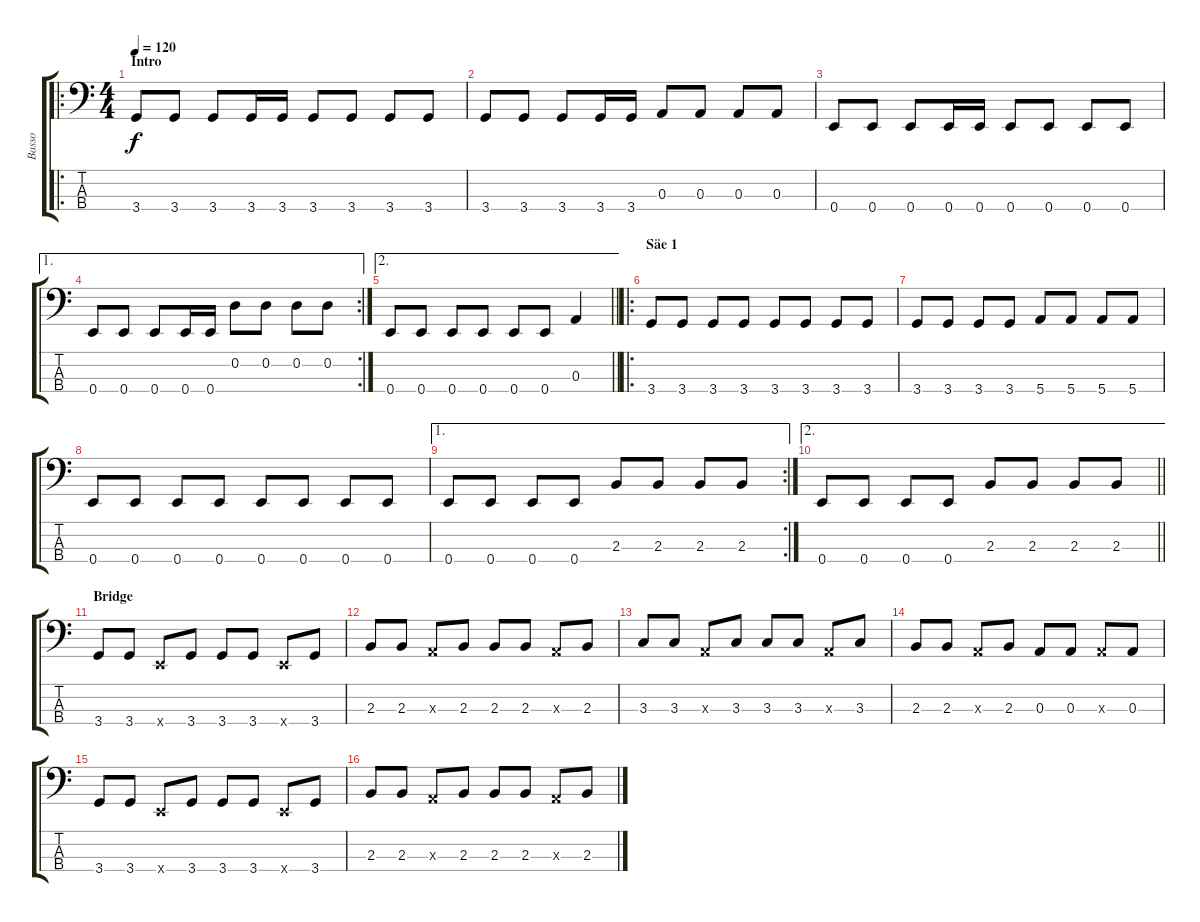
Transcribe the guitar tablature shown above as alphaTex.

\track ("Basso" "Basso") {instrument fretlessbass}
\staff {score tabs}
\tuning (G2 D2 A1 E1) {hide}
\ro
\ts (4 4)
\section ("" "Intro")
\tempo 120
\clef f4
\ks c
3.4.8{dy f instrument fretlessbass} 3.4.8 3.4.8 3.4.16 3.4.16 3.4.8 3.4.8 3.4.8 3.4.8 |
3.4.8 3.4.8 3.4.8 3.4.16 3.4.16 0.3.8 0.3.8 0.3.8 0.3.8 |
0.4.8 0.4.8 0.4.8 0.4.16 0.4.16 0.4.8 0.4.8 0.4.8 0.4.8 |
\ae 1
\rc 2
0.4.8 0.4.8 0.4.8 0.4.16 0.4.16 0.2.8 0.2.8 0.2.8 0.2.8 |
\ae 2
\barLineRight lightlight
0.4.8 0.4.8 0.4.8 0.4.8 0.4.8 0.4.8 0.3.4 |
\ro
\section ("" "Säe 1")
3.4.8 3.4.8 3.4.8 3.4.8 3.4.8 3.4.8 3.4.8 3.4.8 |
3.4.8 3.4.8 3.4.8 3.4.8 5.4.8 5.4.8 5.4.8 5.4.8 |
0.4.8 0.4.8 0.4.8 0.4.8 0.4.8 0.4.8 0.4.8 0.4.8 |
\ae 1
\rc 2
0.4.8 0.4.8 0.4.8 0.4.8 2.3.8 2.3.8 2.3.8 2.3.8 |
\ae 2
\barLineRight lightlight
0.4.8 0.4.8 0.4.8 0.4.8 2.3.8 2.3.8 2.3.8 2.3.8 |
\section ("" "Bridge")
3.4.8 3.4.8 0.4{x}.8 3.4.8 3.4.8 3.4.8 0.4{x}.8 3.4.8 |
2.3.8 2.3.8 0.3{x}.8 2.3.8 2.3.8 2.3.8 0.3{x}.8 2.3.8 |
3.3.8 3.3.8 0.3{x}.8 3.3.8 3.3.8 3.3.8 0.3{x}.8 3.3.8 |
2.3.8 2.3.8 0.3{x}.8 2.3.8 0.3.8 0.3.8 0.3{x}.8 0.3.8 |
3.4.8 3.4.8 0.4{x}.8 3.4.8 3.4.8 3.4.8 0.4{x}.8 3.4.8 |
2.3.8 2.3.8 0.3{x}.8 2.3.8 2.3.8 2.3.8 0.3{x}.8 2.3.8
